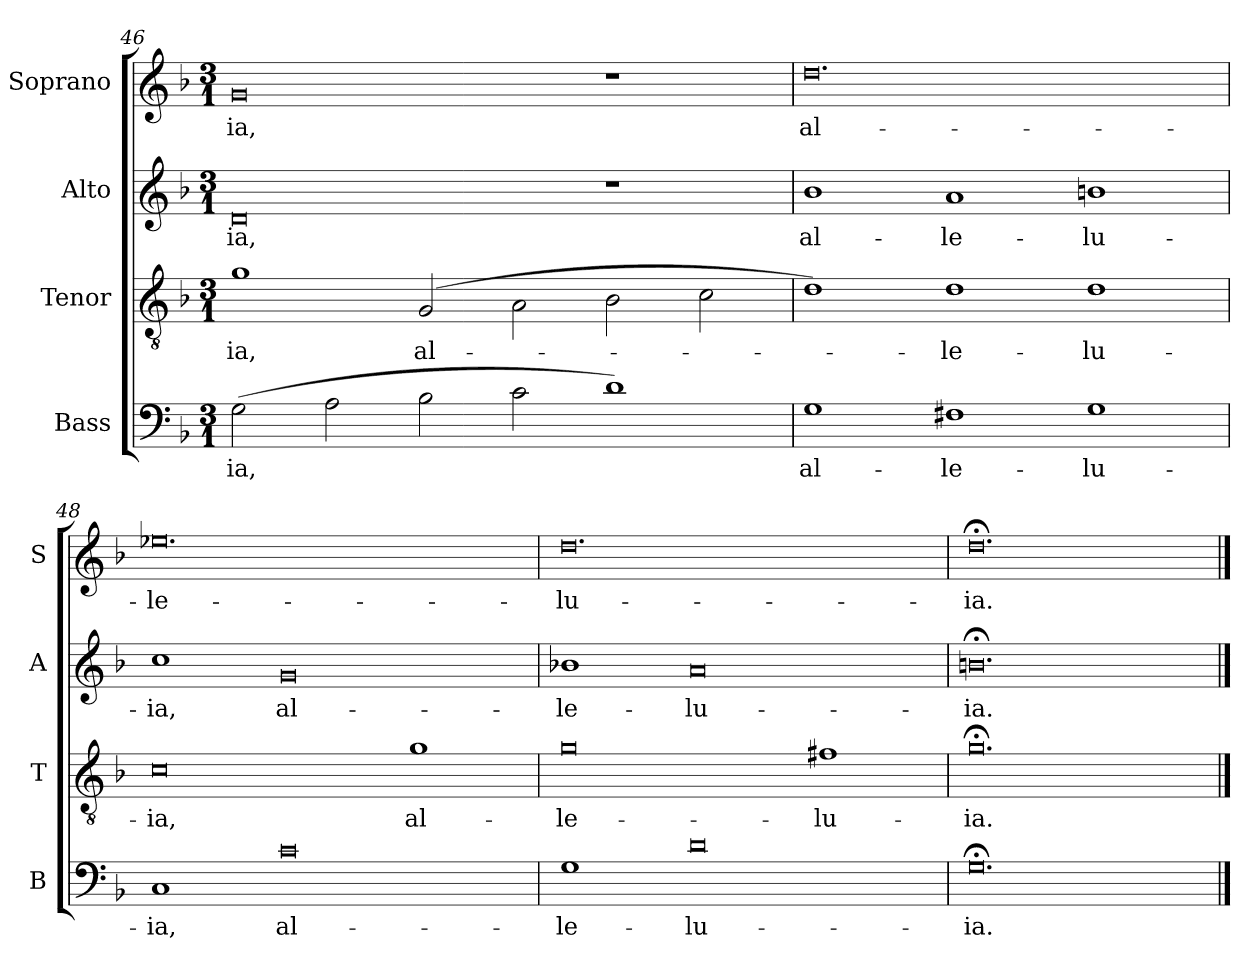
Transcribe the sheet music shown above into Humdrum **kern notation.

**kern	**text	**kern	**text	**kern	**text	**kern	**text
*part4	*part4	*part3	*part3	*part2	*part2	*part1	*part1
*staff4	*staff4	*staff3	*staff3	*staff2	*staff2	*staff1	*staff1
*I"Bass	*	*I"Tenor	*	*I"Alto	*	*I"Soprano	*
*I'B	*	*I'T	*	*I'A	*	*I'S	*
*clefF4	*	*clefGv2	*	*clefG2	*	*clefG2	*
*k[b-]	*	*k[b-]	*	*k[b-]	*	*k[b-]	*
*F:	*	*F:	*	*F:	*	*F:	*
*M3/1	*	*M3/1	*	*M3/1	*	*M3/1	*
=46	=46	=46	=46	=46	=46	=46	=46
!	!LO:LY:b	!	!LO:LY:b	!	!LO:LY:b	!	!LO:LY:b
(>2G	-ia,	1g	-ia,	0d	-ia,	0g	-ia,
2A	.	.	.	.	.	.	.
!	!	!	!LO:LY:b	!	!	!	!
2B-	.	(>2G	al-	.	.	.	.
2c	.	2A\	.	.	.	.	.
1d)	.	2B-	.	1r	.	1r	.
.	.	2c	.	.	.	.	.
=47	=47	=47	=47	=47	=47	=47	=47
!	!LO:LY:b	!	!	!	!LO:LY:b	!	!LO:LY:b
1G	al-	1d)	.	1b-	al-	0.dd	al-
!	!LO:LY:b	!	!LO:LY:b	!	!LO:LY:b	!	!
1F#X	-le-	1d	le-	1a	-le-	.	.
!	!LO:LY:b	!	!LO:LY:b	!	!LO:LY:b	!	!
1G	-lu-	1d	-lu-	1bn	-lu-	.	.
=48	=48	=48	=48	=48	=48	=48	=48
!	!LO:LY:b	!	!LO:LY:b	!	!LO:LY:b	!	!LO:LY:b
1C	-ia,	0c	-ia,	1cc	-ia,	0.ee-X	-le-
!	!LO:LY:b	!	!	!	!LO:LY:b	!	!
0c	al-	.	.	0g	al-	.	.
!	!	!	!LO:LY:b	!	!	!	!
.	.	1g	al-	.	.	.	.
=49	=49	=49	=49	=49	=49	=49	=49
!	!LO:LY:b	!	!LO:LY:b	!	!LO:LY:b	!	!LO:LY:b
1G	-le-	0g	-le-	1b-X	-le-	0.dd	-lu-
!	!LO:LY:b	!	!	!	!LO:LY:b	!	!
0d	-lu-	.	.	0a	-lu-	.	.
!	!	!	!LO:LY:b	!	!	!	!
.	.	1f#X	-lu-	.	.	.	.
=50	=50	=50	=50	=50	=50	=50	=50
!	!LO:LY:b	!	!LO:LY:b	!	!LO:LY:b	!	!LO:LY:b
0.G;<	-ia.	0.g;<	-ia.	0.bn;<	-ia.	0.dd;<	-ia.
==	==	==	==	==	==	==	==
*-	*-	*-	*-	*-	*-	*-	*-
